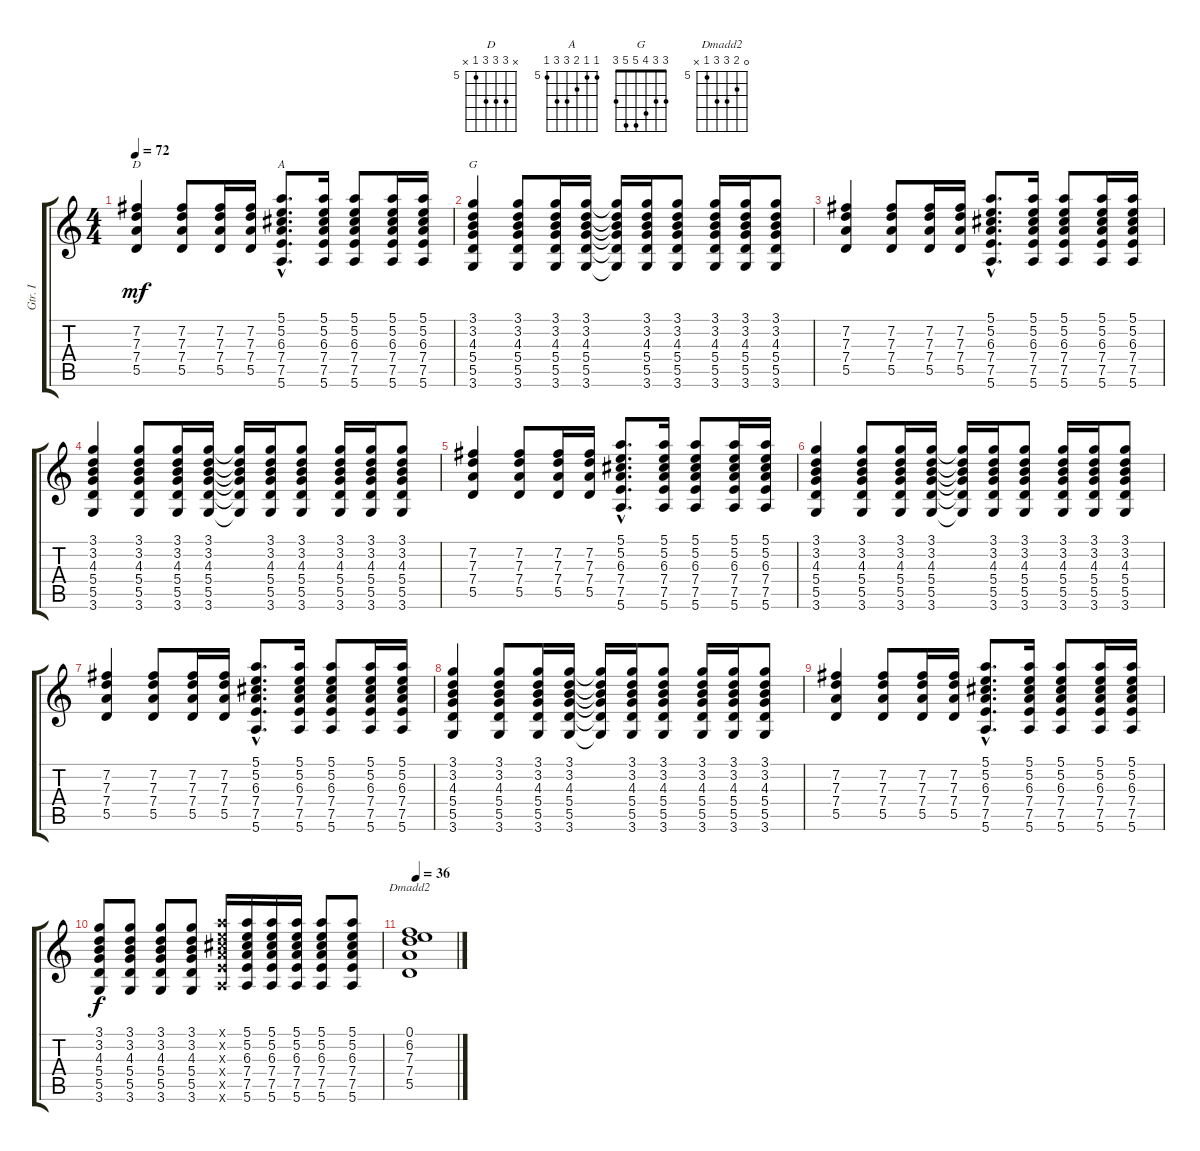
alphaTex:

\track ("Gtr. I" "Gtr. I") {instrument distortionguitar}
\staff {score tabs}
\tuning (E4 B3 G3 D3 A2 E2) {hide}
\chord ("D" x 7 7 7 5 x) {firstfret 5}
\chord ("A" 5 5 6 7 7 5) {firstfret 5}
\chord ("G" 3 3 4 5 5 3)
\chord ("Dmadd2" 0 6 7 7 5 x) {firstfret 5}
\ts (4 4)
\tempo 72
\clef g2
\ks c
(7.2 7.3 7.4 5.5).4{ch "D" dy mf} (7.2 7.3 7.4 5.5).8 (7.2 7.3 7.4 5.5).16 (7.2 7.3 7.4 5.5).16 (5.1{hac} 5.2{hac} 6.3{hac} 7.4{hac} 7.5{hac} 5.6{hac}).8{d ch "A"} (5.1 5.2 6.3 7.4 7.5 5.6).16 (5.1 5.2 6.3 7.4 7.5 5.6).8 (5.1 5.2 6.3 7.4 7.5 5.6).16 (5.1 5.2 6.3 7.4 7.5 5.6).16 |
(3.1 3.2 4.3 5.4 5.5 3.6).4{ch "G"} (3.1 3.2 4.3 5.4 5.5 3.6).8 (3.1 3.2 4.3 5.4 5.5 3.6).16 (3.1 3.2 4.3 5.4 5.5 3.6).16 (3.1{t} 3.2{t} 4.3{t} 5.4{t} 5.5{t} 3.6{t}).16 (3.1 3.2 4.3 5.4 5.5 3.6).16 (3.1 3.2 4.3 5.4 5.5 3.6).8 (3.1 3.2 4.3 5.4 5.5 3.6).16 (3.1 3.2 4.3 5.4 5.5 3.6).16 (3.1 3.2 4.3 5.4 5.5 3.6).8 |
(7.2 7.3 7.4 5.5).4 (7.2 7.3 7.4 5.5).8 (7.2 7.3 7.4 5.5).16 (7.2 7.3 7.4 5.5).16 (5.1{hac} 5.2{hac} 6.3{hac} 7.4{hac} 7.5{hac} 5.6{hac}).8{d} (5.1 5.2 6.3 7.4 7.5 5.6).16 (5.1 5.2 6.3 7.4 7.5 5.6).8 (5.1 5.2 6.3 7.4 7.5 5.6).16 (5.1 5.2 6.3 7.4 7.5 5.6).16 |
(3.1 3.2 4.3 5.4 5.5 3.6).4 (3.1 3.2 4.3 5.4 5.5 3.6).8 (3.1 3.2 4.3 5.4 5.5 3.6).16 (3.1 3.2 4.3 5.4 5.5 3.6).16 (3.1{t} 3.2{t} 4.3{t} 5.4{t} 5.5{t} 3.6{t}).16 (3.1 3.2 4.3 5.4 5.5 3.6).16 (3.1 3.2 4.3 5.4 5.5 3.6).8 (3.1 3.2 4.3 5.4 5.5 3.6).16 (3.1 3.2 4.3 5.4 5.5 3.6).16 (3.1 3.2 4.3 5.4 5.5 3.6).8 |
(7.2 7.3 7.4 5.5).4 (7.2 7.3 7.4 5.5).8 (7.2 7.3 7.4 5.5).16 (7.2 7.3 7.4 5.5).16 (5.1{hac} 5.2{hac} 6.3{hac} 7.4{hac} 7.5{hac} 5.6{hac}).8{d} (5.1 5.2 6.3 7.4 7.5 5.6).16 (5.1 5.2 6.3 7.4 7.5 5.6).8 (5.1 5.2 6.3 7.4 7.5 5.6).16 (5.1 5.2 6.3 7.4 7.5 5.6).16 |
(3.1 3.2 4.3 5.4 5.5 3.6).4 (3.1 3.2 4.3 5.4 5.5 3.6).8 (3.1 3.2 4.3 5.4 5.5 3.6).16 (3.1 3.2 4.3 5.4 5.5 3.6).16 (3.1{t} 3.2{t} 4.3{t} 5.4{t} 5.5{t} 3.6{t}).16 (3.1 3.2 4.3 5.4 5.5 3.6).16 (3.1 3.2 4.3 5.4 5.5 3.6).8 (3.1 3.2 4.3 5.4 5.5 3.6).16 (3.1 3.2 4.3 5.4 5.5 3.6).16 (3.1 3.2 4.3 5.4 5.5 3.6).8 |
(7.2 7.3 7.4 5.5).4 (7.2 7.3 7.4 5.5).8 (7.2 7.3 7.4 5.5).16 (7.2 7.3 7.4 5.5).16 (5.1{hac} 5.2{hac} 6.3{hac} 7.4{hac} 7.5{hac} 5.6{hac}).8{d} (5.1 5.2 6.3 7.4 7.5 5.6).16 (5.1 5.2 6.3 7.4 7.5 5.6).8 (5.1 5.2 6.3 7.4 7.5 5.6).16 (5.1 5.2 6.3 7.4 7.5 5.6).16 |
(3.1 3.2 4.3 5.4 5.5 3.6).4 (3.1 3.2 4.3 5.4 5.5 3.6).8 (3.1 3.2 4.3 5.4 5.5 3.6).16 (3.1 3.2 4.3 5.4 5.5 3.6).16 (3.1{t} 3.2{t} 4.3{t} 5.4{t} 5.5{t} 3.6{t}).16 (3.1 3.2 4.3 5.4 5.5 3.6).16 (3.1 3.2 4.3 5.4 5.5 3.6).8 (3.1 3.2 4.3 5.4 5.5 3.6).16 (3.1 3.2 4.3 5.4 5.5 3.6).16 (3.1 3.2 4.3 5.4 5.5 3.6).8 |
(7.2 7.3 7.4 5.5).4 (7.2 7.3 7.4 5.5).8 (7.2 7.3 7.4 5.5).16 (7.2 7.3 7.4 5.5).16 (5.1{hac} 5.2{hac} 6.3{hac} 7.4{hac} 7.5{hac} 5.6{hac}).8{d} (5.1 5.2 6.3 7.4 7.5 5.6).16 (5.1 5.2 6.3 7.4 7.5 5.6).8 (5.1 5.2 6.3 7.4 7.5 5.6).16 (5.1 5.2 6.3 7.4 7.5 5.6).16 |
(3.1 3.2 4.3 5.4 5.5 3.6).8{dy f} (3.1 3.2 4.3 5.4 5.5 3.6).8 (3.1 3.2 4.3 5.4 5.5 3.6).8 (3.1 3.2 4.3 5.4 5.5 3.6).8 (5.1{x} 5.2{x} 6.3{x} 7.4{x} 7.5{x} 5.6{x}).16 (5.1 5.2 6.3 7.4 7.5 5.6).16 (5.1 5.2 6.3 7.4 7.5 5.6).16 (5.1 5.2 6.3 7.4 7.5 5.6).16 (5.1 5.2 6.3 7.4 7.5 5.6).8 (5.1 5.2 6.3 7.4 7.5 5.6).8 |
\tempo 36
(0.1 6.2 7.3 7.4 5.5).1{ch "Dmadd2"}
